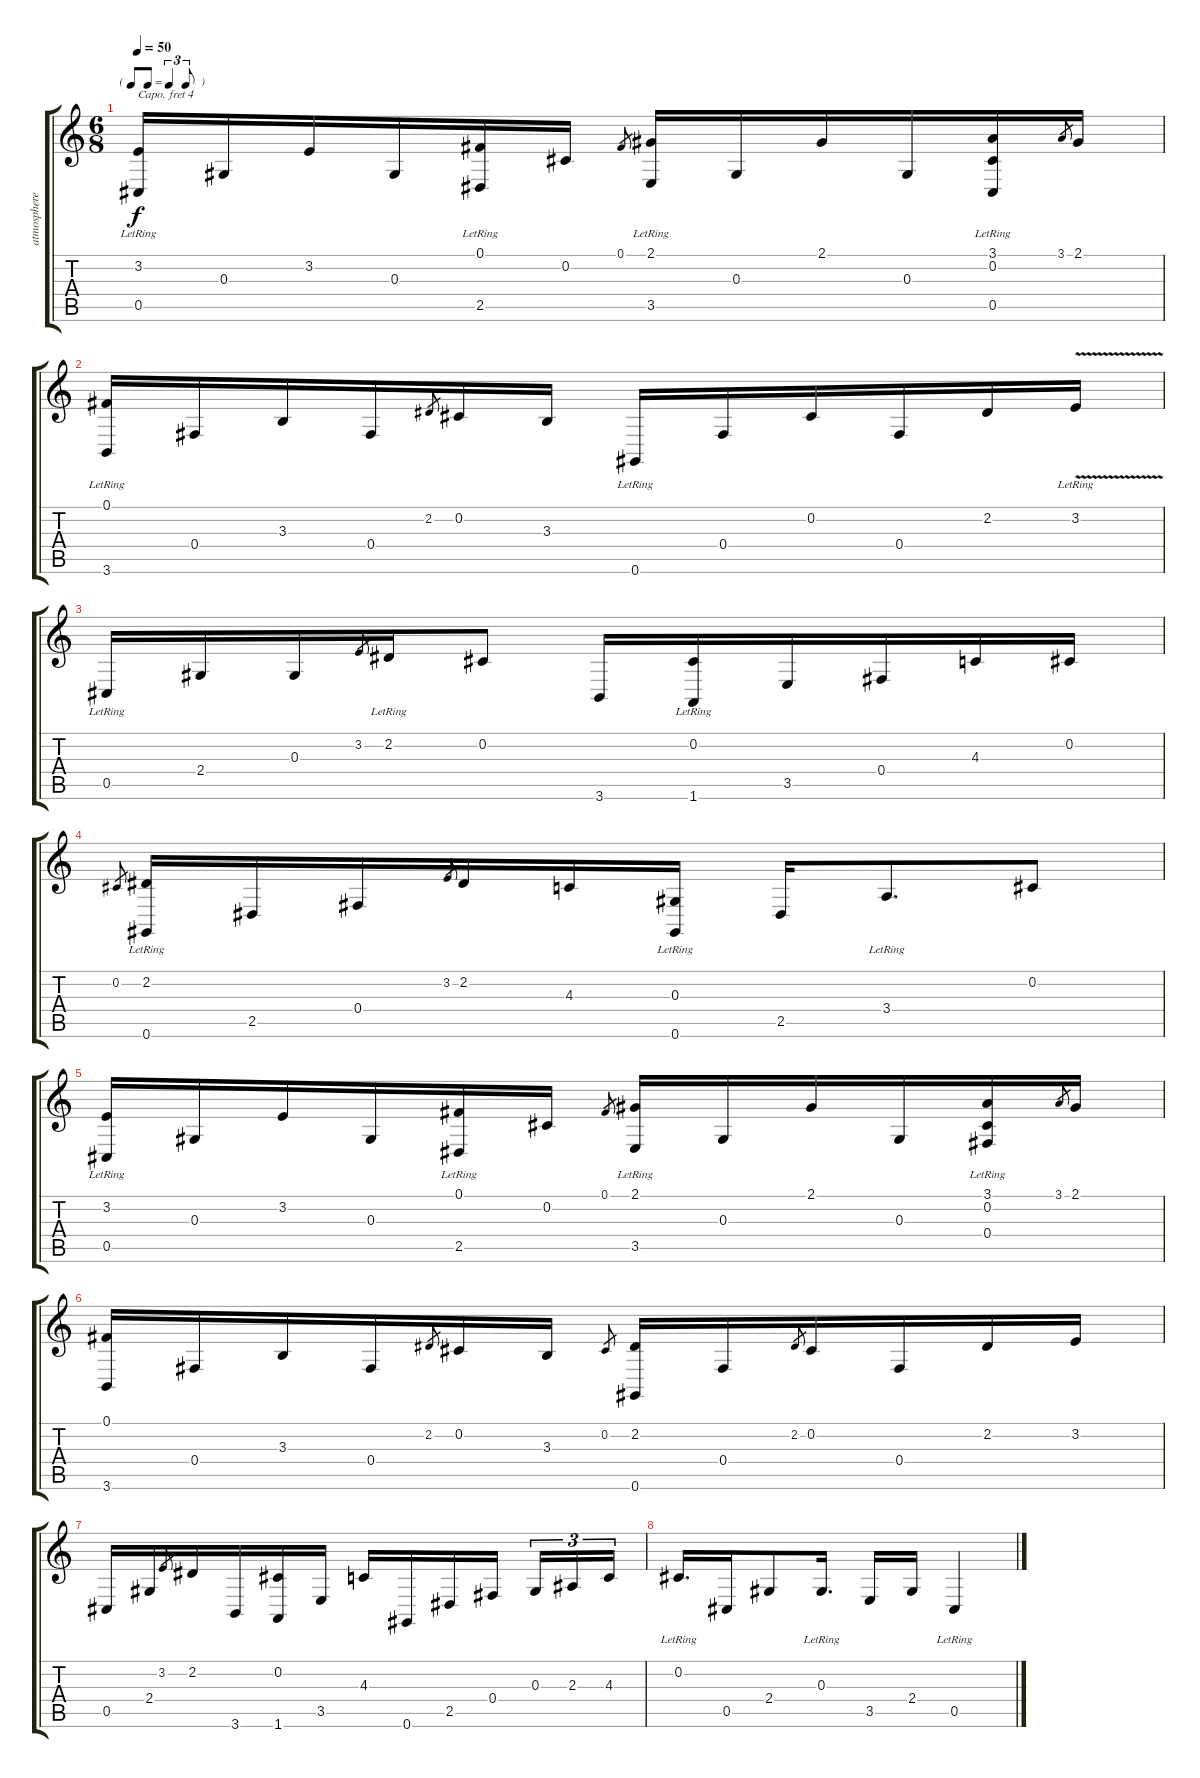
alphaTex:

\track ("atmosphere" "atmosphere") {instrument fx4atmosphere}
\staff {score tabs}
\capo 4
\tuning (D4 A3 E3 D3 A2 E2) {hide}
\ts (6 8)
\tf triplet8th
\tempo 50
\clef g2
\ks c
(3.2 0.5{lr}).16{dy f instrument fx4atmosphere} 0.3.16 3.2.16 0.3.16 (0.1 2.5{lr}).16 0.2.16 0.1.8{gr} (2.1 3.5{lr}).16 0.3.16 2.1.16 0.3.16 (3.1 0.2 0.5{lr}).16 3.1.8{gr} 2.1.16 |
(0.1 3.6{lr}).16 0.4.16 3.3.16 0.4.16 2.2.8{gr} 0.2.16 3.3.16 0.6{lr}.16 0.4.16 0.2.16 0.4.16 2.2.16 3.2{v lr}.16 |
0.5{lr}.16 2.4.16 0.3.16 3.2.8{gr} 2.2{lr}.16 0.2.8 3.6.16 (0.2{lr} 1.6{lr}).16 3.5.16 0.4.16 4.3.16 0.2.16 |
0.2.8{gr} (2.2 0.6{lr}).16 2.5.16 0.4.16 3.2.8{gr} 2.2.16 4.3.16 (0.3{lr} 0.6{lr}).16 2.5.16 3.4{lr}.8{d} 0.2.8 |
(3.2 0.5{lr}).16 0.3.16 3.2.16 0.3.16 (0.1 2.5{lr}).16 0.2.16 0.1.8{gr} (2.1 3.5{lr}).16 0.3.16 2.1.16 0.3.16 (3.1 0.2 0.4{lr}).16 3.1.8{gr} 2.1.16 |
(0.1 3.6).16 0.4.16 3.3.16 0.4.16 2.2.8{gr} 0.2.16 3.3.16 0.2.8{gr} (2.2 0.6).16 0.4.16 2.2.8{gr} 0.2.16 0.4.16 2.2.16 3.2.16 |
0.5.16 2.4.16 3.2.8{gr} 2.2.16 3.6.16 (0.2 1.6).16 3.5.16 4.3.16 0.6.16 2.5.16 0.4.16{beam splitsecondary} 0.3.16{tu (3 2)} 2.3.16{tu (3 2)} 4.3.16{tu (3 2)} |
0.2{lr}.16{d} 0.5.16 2.4.8 0.3{lr}.16{d} 3.5.16 2.4.16 0.5{lr}.4
